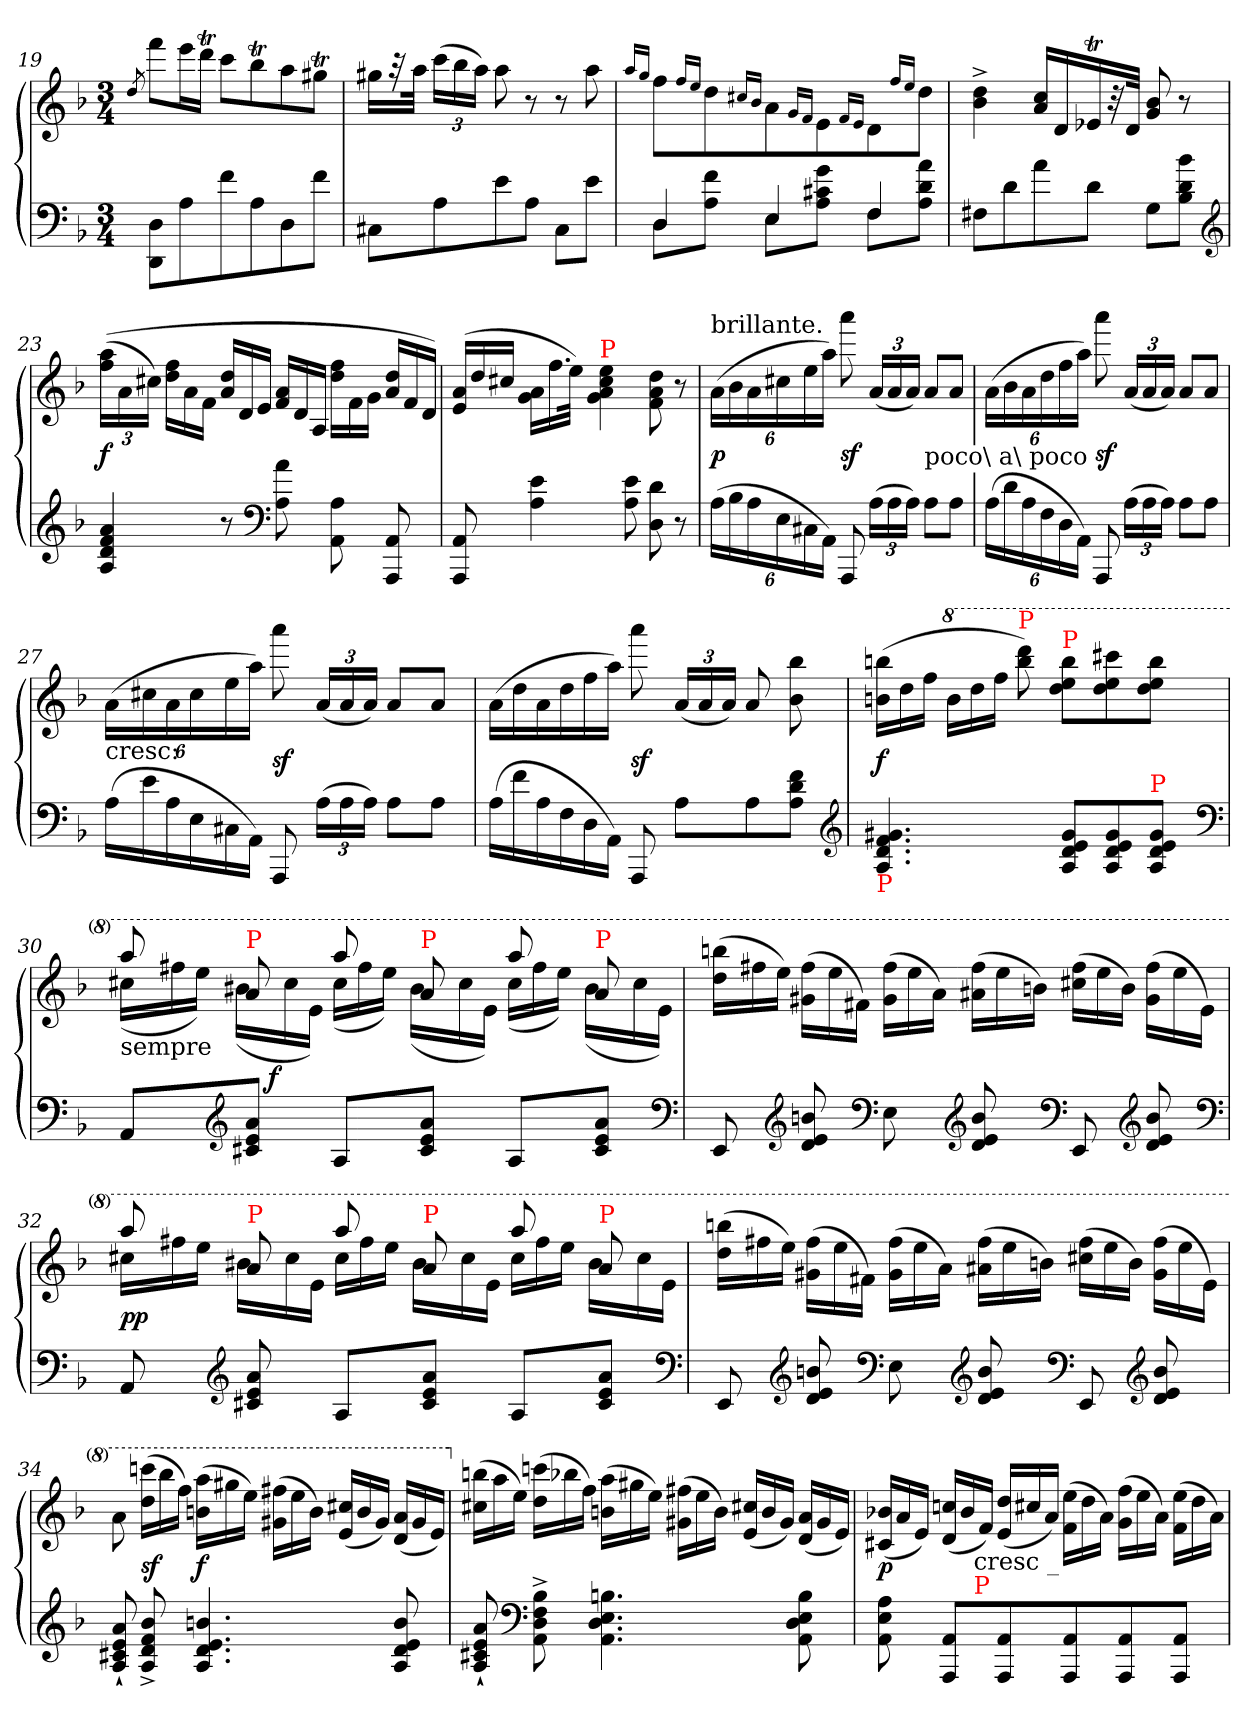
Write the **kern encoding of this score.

**kern	**kern	**dynam
*part1	*part1	*part1
*staff2	*staff1	*staff1/2
*clefF4	*clefG2	*
*k[b-]	*k[b-]	*
*M3/4	*M3/4	*
=19	=19	=19
.	8qdd/	.
8D 8DDL	8fffL	.
8A	16eeeL	.
.	16dddTJJ	.
8f	8cccL	.
8A	8bb-T	.
8D	8aa	.
8fJ	8gg#XtJ	.
=20	=20	=20
8C#XL	16gg#XLL	.
.	32rgg	.
.	32aaJJk	.
*	*Xbrackettup	*
8A	(>24cccLL	.
.	24bb-	.
.	24aaJJ)	.
8e	8aa	.
8AJ	8r	.
8C#L	8r	.
8eJ	8aa	.
=21	=21	=21
.	16qqaa/LL	.
.	16qqgg/JJ	.
*^	*	*
8DL	4D/	8ff\L	.
.	.	16qqff/LL	.
.	.	16qqee/JJ	.
8f\ 8A\J	.	8dd	.
.	.	16qqcc#X/LL	.
.	.	16qqb-/JJ	.
8EL	4E/	8a	.
.	.	16qqg/LL	.
.	.	16qqf/JJ	.
8g\ 8c#X\ 8A\J	.	8e	.
.	.	16qqf/LL	.
.	.	16qqe/JJ	.
8FL	4F/	8d	.
.	.	16qqff/LL	.
.	.	16qqee/JJ	.
8a\ 8d\ 8A\J	.	8ddJ	.
*v	*v	*	*
=22	=22	=22
8F#XL	4dd^ 4b-^	.
8d	.	.
8a	16cc 16aLL	.
.	16d	.
8dJ	16e-XT	.
.	32ra	.
.	32dJJk	.
8GL	8b- 8g	.
8b- 8d 8B-J	8r	.
*clefG2	*	*
=23	=23	=23
4a 4f 4d 4A	(>(>24aa 24ffLL	f
.	24a	.
.	24cc#XJJ)	.
*	*Xtuplet	*
.	24ff 24ddLL	.
.	24a	.
.	24f\JJ	.
8r	24dd 24aLL	.
.	24d	.
.	24eJJ	.
*clefF4	*	*
8a 8A	24a 24fLL	.
.	24d	.
.	24AJJ	.
8A 8AA	24ff 24ddLL	.
.	24f	.
.	24gJJ	.
8AA 8AAA	24dd 24aLL	.
.	24f	.
.	24dJJ)	.
=24	=24	=24
8AA 8AAA	(>24a 24eLL	.
.	24dd	.
.	24cc#XJJ	.
4e 4A	24a 24gLL	.
.	24.ff	.
.	48eeJJk)	.
!	!LO:TX:a:color=red:t=P	!
.	4ee 4cc# 4a 4g	.
8e 8A	.	.
8d 8D	8dd\ 8a\ 8f\	.
8r	8r	.
=25	=25	=25
*Xbrackettup	*tuplet	*
!	!LO:TX:a:t=brillante.	!
(>24ALL	(>24aLL	p
24B-	24b-	.
24A	24a	.
24E	24cc#X	.
24C#X	24ee	.
24AAJJ)	24aaJJ)	.
8AAA	8aaa	sf
(>24ALL	(<24aLL	.
24A	24a	.
24AJJ)	24aJJ)	.
!	!LO:TX:b:t=poco\ a\ poco	!
8AL	8aL	.
8AJ	8aJ	.
=26	=26	=26
(>24ALL	(>24aLL	.
24d	24b-	.
24A	24a	.
24F	24dd	.
24D	24ff	.
24AAJJ)	24aaJJ)	.
8AAA	8aaa	sf
(>24ALL	(<24aLL	.
24A	24a	.
24AJJ)	24aJJ)	.
8AL	8aL	.
8AJ	8aJ	.
=27	=27	=27
*Xtuplet	*	*
!	!LO:TX:c:t=cresc&colon;	!
(>24ALL	(>24aLL	.
24e	24cc#X	.
24A	24a	.
24E	24cc#	.
24C#X	24ee	.
24AAJJ)	24aaJJ)	.
8AAA	8aaa	sf
*tuplet	*	*
(>24ALL	(<24aLL	.
24A	24a	.
24AJJ)	24aJJ)	.
8AL	8aL	.
8AJ	8aJ	.
=28	=28	=28
*Xtuplet	*Xtuplet	*
(>24ALL	(>24aLL	.
24f	24dd	.
24A	24a	.
24F	24dd	.
24D	24ff	.
24AAJJ)	24aaJJ)	.
8AAA	8aaa	sf
*	*tuplet	*
8AL	(<24aLL	.
.	24a	.
.	24aJJ)	.
8A	8a	.
8f 8d 8AJ	8bb- 8b-	.
*clefG2	*	*
=29	=29	=29
*	*Xtuplet	*
!LO:TX:b:color=red:t=P	!	!
4.g#X 4.f 4.d 4.A	(>24bbn 24bnLL	f
.	24dd	.
.	24ffJJ	.
*	*8va	*
.	24bbLL	.
.	24ddd	.
.	24fffJJ	.
!	!LO:TX:a:color=red:t=P	!
.	8dddd 8bbb)	.
!	!LO:TX:a:color=red:t=P	!
8g# 8e 8d 8AL	8bbb 8eee 8dddL	.
8g# 8e 8d 8A	8cccc#X 8eee 8ddd	.
!LO:TX:a:color=red:t=P	!	!
8g# 8e 8d 8AJ	8bbb 8eee 8dddJ	.
*clefF4	*	*
=30	=30	=30
*	*^	*
!	!LO:TX:b:t=sempre	!	!
8AAL	8aaa	(>24ccc#XLL	.
.	.	24fff#X	.
.	.	24eeeJJ)	.
*clefG2	*	*	*
!	!LO:TX:a:color=red:t=P	!	!
8a 8e 8c#XJ	8aa	(>24bb#XLL	.
.	.	24ccc#	f
.	.	24eeJJ)	.
8AL	8aaa	(>24ccc#LL	.
.	.	24fff#	.
.	.	24eeeJJ)	.
!	!LO:TX:a:color=red:t=P	!	!
8a 8e 8c#J	8aa	(>24bb#LL	.
.	.	24ccc#	.
.	.	24eeJJ)	.
8AL	8aaa	(>24ccc#LL	.
.	.	24fff#	.
.	.	24eeeJJ)	.
!	!LO:TX:a:color=red:t=P	!	!
8a 8e 8c#J	8aa	(>24bb#LL	.
.	.	24ccc#	.
.	.	24eeJJ)	.
*	*v	*v	*
*clefF4	*	*
=31	=31	=31
8EE	(>24bbbn\ 24ddd\LL	.
.	24fff#X	.
.	24eeeJJ)	.
*clefG2	*	*
8bn 8e 8d	(>24fff#\ 24gg#X\LL	.
.	24eee	.
.	24ff#XJJ)	.
*clefF4	*	*
8E	(>24fff#\ 24gg#\LL	.
.	24eee	.
.	24aaJJ)	.
*clefG2	*	*
8b 8e 8d	(>24fff#\ 24aa#X\LL	.
.	24eee	.
.	24bbnJJ)	.
*clefF4	*	*
8EE	(>24fff#\ 24ccc#X\LL	.
.	24eee	.
.	24bbJJ)	.
*clefG2	*	*
8b 8e 8d	(>24fff#\ 24gg#\LL	.
.	24eee	.
.	24eeJJ)	.
*clefF4	*	*
=32	=32	=32
*	*^	*
8AA	8aaa	24ccc#XLL	pp
.	.	24fff#X	.
.	.	24eeeJJ	.
*clefG2	*	*	*
!	!LO:TX:a:color=red:t=P	!	!
8a 8e 8c#X	8aa	24bb#XLL	.
.	.	24ccc#	.
.	.	24eeJJ	.
8AL	8aaa	24ccc#LL	.
.	.	24fff#	.
.	.	24eeeJJ	.
!	!LO:TX:a:color=red:t=P	!	!
8a 8e 8c#J	8aa	24bb#LL	.
.	.	24ccc#	.
.	.	24eeJJ	.
8AL	8aaa	24ccc#LL	.
.	.	24fff#	.
.	.	24eeeJJ	.
!	!LO:TX:a:color=red:t=P	!	!
8a 8e 8c#J	8aa	24bb#LL	.
.	.	24ccc#	.
.	.	24eeJJ	.
*	*v	*v	*
*clefF4	*	*
=33	=33	=33
8EE	(>24bbbn\ 24ddd\LL	.
.	24fff#X	.
.	24eeeJJ)	.
*clefG2	*	*
8bn 8e 8d	(>24fff#\ 24gg#X\LL	.
.	24eee	.
.	24ff#XJJ)	.
*clefF4	*	*
8E	(>24fff#\ 24gg#\LL	.
.	24eee	.
.	24aaJJ)	.
*clefG2	*	*
8b 8e 8d	(>24fff#\ 24aa#X\LL	.
.	24eee	.
.	24bbnJJ)	.
*clefF4	*	*
8EE	(>24fff#\ 24ccc#X\LL	.
.	24eee	.
.	24bbJJ)	.
*clefG2	*	*
8b 8e 8d	(>24fff#\ 24gg#\LL	.
.	24eee	.
.	24eeJJ)	.
=34	=34	=34
8a` 8e` 8c#X` 8A`	8aa\	.
8b-^> 8f^> 8d^> 8A^>	(>24ccccn 24dddLL	sf
.	24bbb-	.
.	24fffJJ)	.
4.bn 4.e 4.d 4.A	(>24aaa 24bbnLL	f
.	24ggg#X	.
.	24eeeJJ)	.
.	(>24fff#X 24gg#XLL	.
.	24eee	.
.	24bbJJ)	.
.	(<24ccc#X 24eeLL	.
.	24bb	.
.	24gg#JJ)	.
8b 8e 8d 8A	(<24aa 24ddLL	.
.	24gg#	.
.	24eeJJ)	.
=35	=35	=35
*	*X8va	*
8a` 8e` 8c#X` 8A`	(>24bbn 24cc#XLL	.
.	24aa	.
.	24eeJJ)	.
*clefF4	*	*
8B-^ 8F^ 8D^ 8AA^	(>24cccn 24ddLL	.
.	24bb-X	.
.	24ffJJ)	.
4.Bn 4.E 4.D 4.AA	(>24aa 24bnLL	.
.	24gg#X	.
.	24eeJJ)	.
.	(>24ff#X 24g#XLL	.
.	24ee	.
.	24bJJ)	.
.	(<24cc#X 24eLL	.
.	24b	.
.	24g#JJ)	.
8B 8E 8D 8AA	(<24a 24dLL	.
.	24g#	.
.	24eJJ)	.
=36	=36	=36
8A 8E 8AA	(<24b-X 24c#XLL	p
.	24a	.
.	24eJJ)	.
8AA 8AAAL	(<24ccn 24dLL	.
.	24b-	.
!	!LO:TX:b:t=cresc _	!
!	!LO:TX:b:color=red:t=P	!
.	24fJJ)	.
8AA 8AAA	(<24dd 24eLL	.
.	24cc#X	.
.	24aJJ)	.
8AA 8AAA	(>24ee 24fLL	.
.	24dd	.
.	24aJJ)	.
8AA 8AAA	(>24ff 24gLL	.
.	24ee	.
.	24aJJ)	.
8AA 8AAAJ	(>24ee 24fLL	.
.	24dd	.
.	24aJJ)	.
=	=	=
*-	*-	*-
